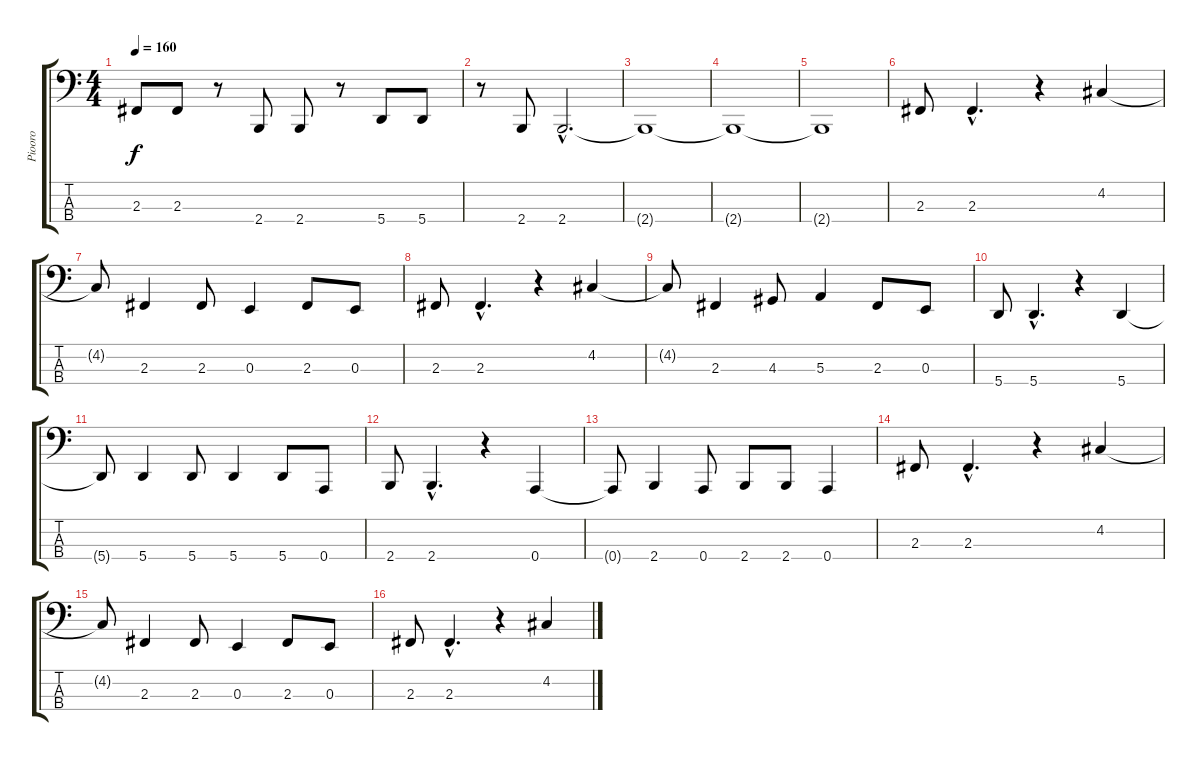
\track ("Piooro" "Piooro") {instrument electricbassfinger}
\staff {score tabs}
\tuning (D2 A1 E1 A0) {hide}
\ts (4 4)
\tempo 160
\clef f4
\ks c
2.3.8{dy f} 2.3.8 r.8 2.4.8 2.4.8 r.8 5.4.8 5.4.8 |
r.8 2.4.8 2.4{hac}.2{d} |
2.4{t}.1 |
2.4{t}.1 |
2.4{t}.1 |
2.3.8 2.3{hac}.4{d} r.4 4.2.4 |
4.2{t}.8 2.3.4 2.3.8 0.3.4 2.3.8 0.3.8 |
2.3.8 2.3{hac}.4{d} r.4 4.2.4 |
4.2{t}.8 2.3.4 4.3.8 5.3.4 2.3.8 0.3.8 |
5.4.8 5.4{hac}.4{d} r.4 5.4.4 |
5.4{t}.8 5.4.4 5.4.8 5.4.4 5.4.8 0.4.8 |
2.4.8 2.4{hac}.4{d} r.4 0.4.4 |
0.4{t}.8 2.4.4 0.4.8 2.4.8 2.4.8 0.4.4 |
2.3.8 2.3{hac}.4{d} r.4 4.2.4 |
4.2{t}.8 2.3.4 2.3.8 0.3.4 2.3.8 0.3.8 |
2.3.8 2.3{hac}.4{d} r.4 4.2.4
